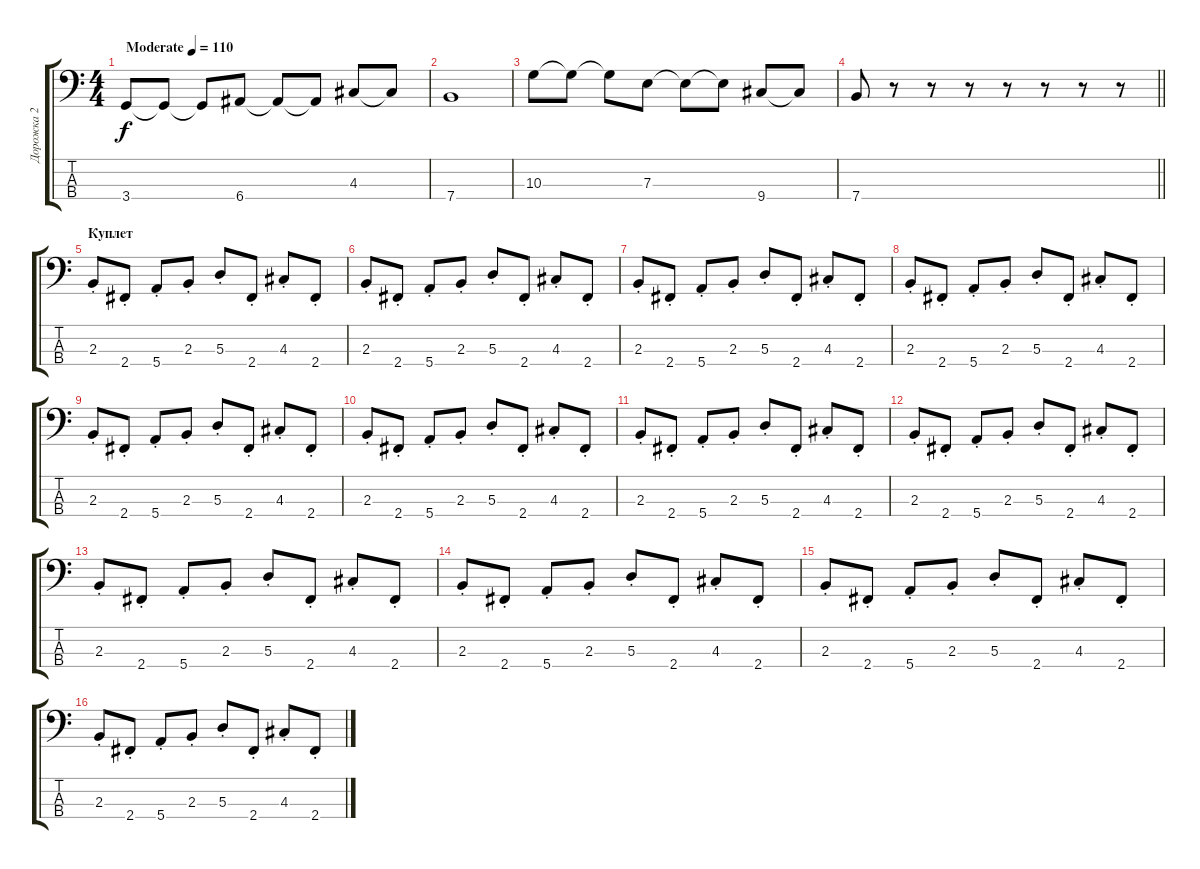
\track ("Дорожка 2" "Дорожка 2") {instrument electricbassfinger}
\staff {score tabs}
\tuning (G2 D2 A1 E1) {hide}
\ts (4 4)
\tempo (110 "Moderate")
\clef f4
\ks c
3.4.8{dy f instrument electricbassfinger} 3.4{t}.8 3.4{t}.8 6.4.8 6.4{t}.8 6.4{t}.8 4.3.8 4.3{t}.8 |
7.4.1 |
10.3.8 10.3{t}.8 10.3{t}.8 7.3.8 7.3{t}.8 7.3{t}.8 9.4.8 9.4{t}.8 |
\barLineRight lightlight
7.4.8 r.8 r.8 r.8 r.8 r.8 r.8 r.8 |
\section ("" "Куплет")
2.3{st}.8 2.4{st}.8 5.4{st}.8 2.3{st}.8 5.3{st}.8 2.4{st}.8 4.3{st}.8 2.4{st}.8 |
2.3{st}.8 2.4{st}.8 5.4{st}.8 2.3{st}.8 5.3{st}.8 2.4{st}.8 4.3{st}.8 2.4{st}.8 |
2.3{st}.8 2.4{st}.8 5.4{st}.8 2.3{st}.8 5.3{st}.8 2.4{st}.8 4.3{st}.8 2.4{st}.8 |
2.3{st}.8 2.4{st}.8 5.4{st}.8 2.3{st}.8 5.3{st}.8 2.4{st}.8 4.3{st}.8 2.4{st}.8 |
2.3{st}.8 2.4{st}.8 5.4{st}.8 2.3{st}.8 5.3{st}.8 2.4{st}.8 4.3{st}.8 2.4{st}.8 |
2.3{st}.8 2.4{st}.8 5.4{st}.8 2.3{st}.8 5.3{st}.8 2.4{st}.8 4.3{st}.8 2.4{st}.8 |
2.3{st}.8 2.4{st}.8 5.4{st}.8 2.3{st}.8 5.3{st}.8 2.4{st}.8 4.3{st}.8 2.4{st}.8 |
2.3{st}.8 2.4{st}.8 5.4{st}.8 2.3{st}.8 5.3{st}.8 2.4{st}.8 4.3{st}.8 2.4{st}.8 |
2.3{st}.8 2.4{st}.8 5.4{st}.8 2.3{st}.8 5.3{st}.8 2.4{st}.8 4.3{st}.8 2.4{st}.8 |
2.3{st}.8 2.4{st}.8 5.4{st}.8 2.3{st}.8 5.3{st}.8 2.4{st}.8 4.3{st}.8 2.4{st}.8 |
2.3{st}.8 2.4{st}.8 5.4{st}.8 2.3{st}.8 5.3{st}.8 2.4{st}.8 4.3{st}.8 2.4{st}.8 |
2.3{st}.8 2.4{st}.8 5.4{st}.8 2.3{st}.8 5.3{st}.8 2.4{st}.8 4.3{st}.8 2.4{st}.8
